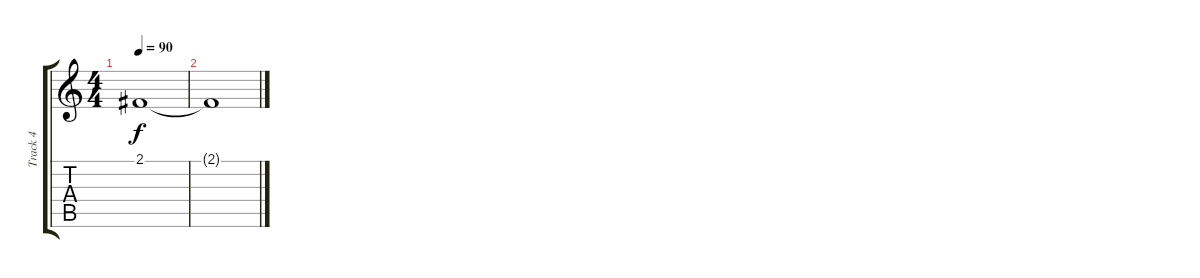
\track ("Track 4" "Track 4") {instrument lead2sawtooth}
\staff {score tabs}
\tuning (E4 B3 G3 D3 A2 E2) {hide}
\ts (4 4)
\tempo 90
\clef g2
\ks c
2.1{t}.1{dy f} |
2.1{t}.1
